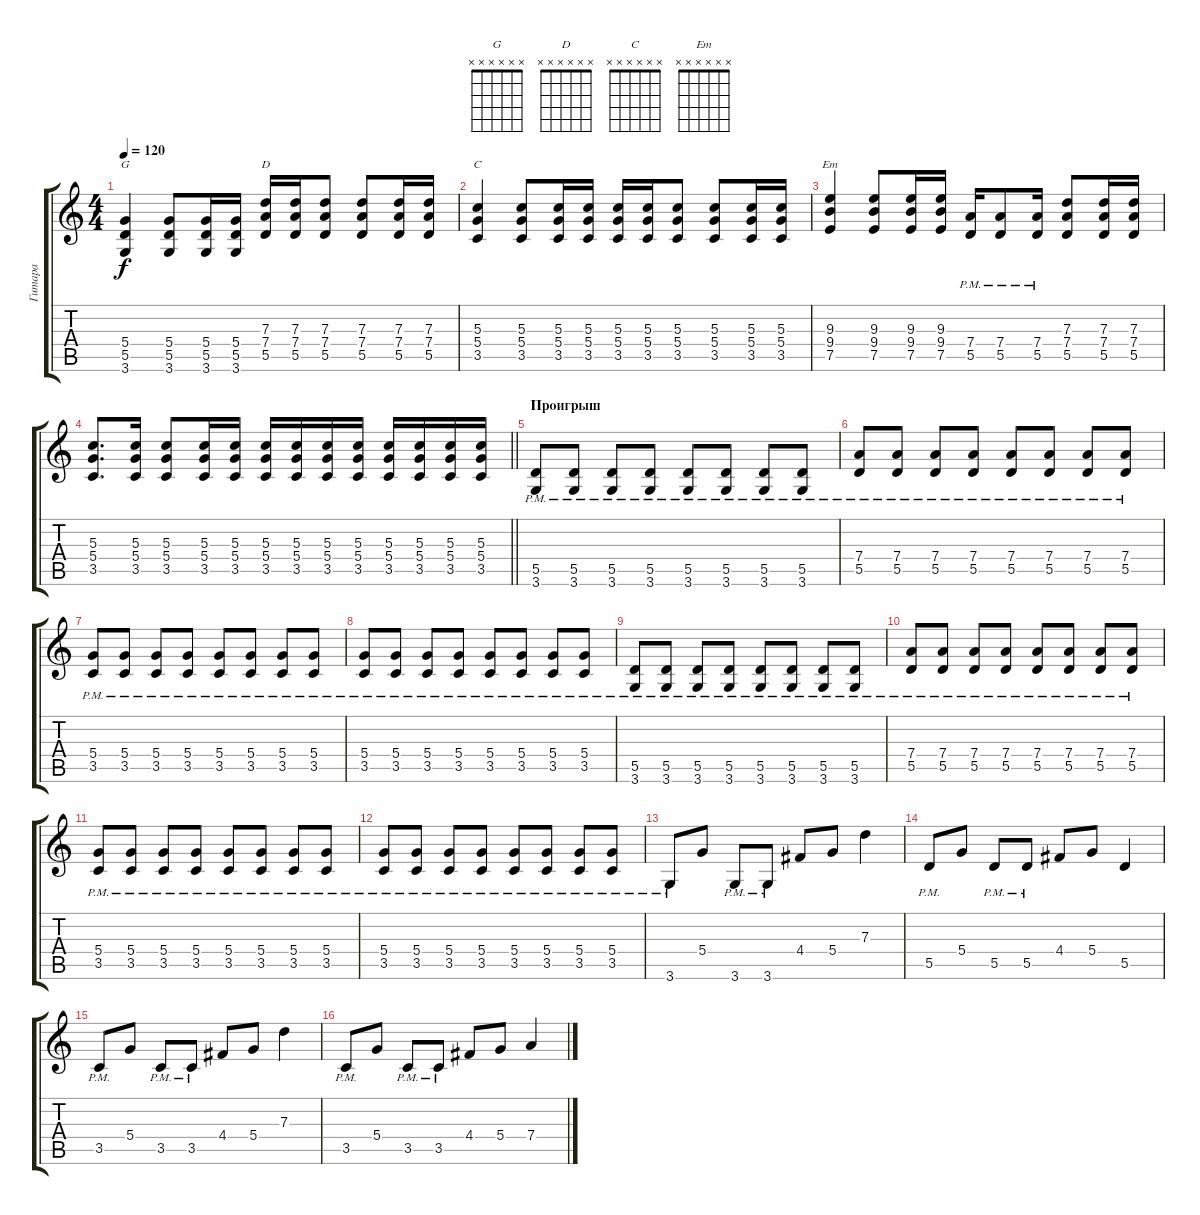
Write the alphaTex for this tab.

\track ("Гитара" "Гитара") {instrument overdrivenguitar}
\staff {score tabs}
\tuning (E4 B3 G3 D3 A2 E2) {hide}
\chord ("G" x x x x x x)
\chord ("D" x x x x x x)
\chord ("C" x x x x x x)
\chord ("Em" x x x x x x)
\ts (4 4)
\tempo 120
\clef g2
\ks c
(5.4 5.5 3.6).4{ch "G" dy f} (5.4 5.5 3.6).8 (5.4 5.5 3.6).16 (5.4 5.5 3.6).16 (7.3 7.4 5.5).16{ch "D"} (7.3 7.4 5.5).16 (7.3 7.4 5.5).8 (7.3 7.4 5.5).8 (7.3 7.4 5.5).16 (7.3 7.4 5.5).16 |
(5.3 5.4 3.5).4{ch "C"} (5.3 5.4 3.5).8 (5.3 5.4 3.5).16 (5.3 5.4 3.5).16 (5.3 5.4 3.5).16 (5.3 5.4 3.5).16 (5.3 5.4 3.5).8 (5.3 5.4 3.5).8 (5.3 5.4 3.5).16 (5.3 5.4 3.5).16 |
(9.3 9.4 7.5).4{ch "Em"} (9.3 9.4 7.5).8 (9.3 9.4 7.5).16 (9.3 9.4 7.5).16 (7.4{pm} 5.5{pm}).16 (7.4{pm} 5.5{pm}).8 (7.4{pm} 5.5{pm}).16 (7.3 7.4 5.5).8 (7.3 7.4 5.5).16 (7.3 7.4 5.5).16 |
\barLineRight lightlight
(5.3 5.4 3.5).8{d} (5.3 5.4 3.5).16 (5.3 5.4 3.5).8 (5.3 5.4 3.5).16 (5.3 5.4 3.5).16 (5.3 5.4 3.5).16 (5.3 5.4 3.5).16 (5.3 5.4 3.5).16 (5.3 5.4 3.5).16 (5.3 5.4 3.5).16 (5.3 5.4 3.5).16 (5.3 5.4 3.5).16 (5.3 5.4 3.5).16 |
\section ("" "Проигрыш")
(5.5{pm} 3.6{pm}).8 (5.5{pm} 3.6{pm}).8 (5.5{pm} 3.6{pm}).8 (5.5{pm} 3.6{pm}).8 (5.5{pm} 3.6{pm}).8 (5.5{pm} 3.6{pm}).8 (5.5{pm} 3.6{pm}).8 (5.5{pm} 3.6{pm}).8 |
(7.4{pm} 5.5{pm}).8 (7.4{pm} 5.5{pm}).8 (7.4{pm} 5.5{pm}).8 (7.4{pm} 5.5{pm}).8 (7.4{pm} 5.5{pm}).8 (7.4{pm} 5.5{pm}).8 (7.4{pm} 5.5{pm}).8 (7.4{pm} 5.5{pm}).8 |
(5.4{pm} 3.5{pm}).8 (5.4{pm} 3.5{pm}).8 (5.4{pm} 3.5{pm}).8 (5.4{pm} 3.5{pm}).8 (5.4{pm} 3.5{pm}).8 (5.4{pm} 3.5{pm}).8 (5.4{pm} 3.5{pm}).8 (5.4{pm} 3.5{pm}).8 |
(5.4{pm} 3.5{pm}).8 (5.4{pm} 3.5{pm}).8 (5.4{pm} 3.5{pm}).8 (5.4{pm} 3.5{pm}).8 (5.4{pm} 3.5{pm}).8 (5.4{pm} 3.5{pm}).8 (5.4{pm} 3.5{pm}).8 (5.4{pm} 3.5{pm}).8 |
(5.5{pm} 3.6{pm}).8 (5.5{pm} 3.6{pm}).8 (5.5{pm} 3.6{pm}).8 (5.5{pm} 3.6{pm}).8 (5.5{pm} 3.6{pm}).8 (5.5{pm} 3.6{pm}).8 (5.5{pm} 3.6{pm}).8 (5.5{pm} 3.6{pm}).8 |
(7.4{pm} 5.5{pm}).8 (7.4{pm} 5.5{pm}).8 (7.4{pm} 5.5{pm}).8 (7.4{pm} 5.5{pm}).8 (7.4{pm} 5.5{pm}).8 (7.4{pm} 5.5{pm}).8 (7.4{pm} 5.5{pm}).8 (7.4{pm} 5.5{pm}).8 |
(5.4{pm} 3.5{pm}).8 (5.4{pm} 3.5{pm}).8 (5.4{pm} 3.5{pm}).8 (5.4{pm} 3.5{pm}).8 (5.4{pm} 3.5{pm}).8 (5.4{pm} 3.5{pm}).8 (5.4{pm} 3.5{pm}).8 (5.4{pm} 3.5{pm}).8 |
(5.4{pm} 3.5{pm}).8 (5.4{pm} 3.5{pm}).8 (5.4{pm} 3.5{pm}).8 (5.4{pm} 3.5{pm}).8 (5.4{pm} 3.5{pm}).8 (5.4{pm} 3.5{pm}).8 (5.4{pm} 3.5{pm}).8 (5.4{pm} 3.5{pm}).8 |
3.6{pm}.8 5.4.8 3.6{pm}.8 3.6{pm}.8 4.4.8 5.4.8 7.3.4 |
5.5{pm}.8 5.4.8 5.5{pm}.8 5.5{pm}.8 4.4.8 5.4.8 5.5.4 |
3.5{pm}.8 5.4.8 3.5{pm}.8 3.5{pm}.8 4.4.8 5.4.8 7.3.4 |
3.5{pm}.8 5.4.8 3.5{pm}.8 3.5{pm}.8 4.4.8 5.4.8 7.4.4
